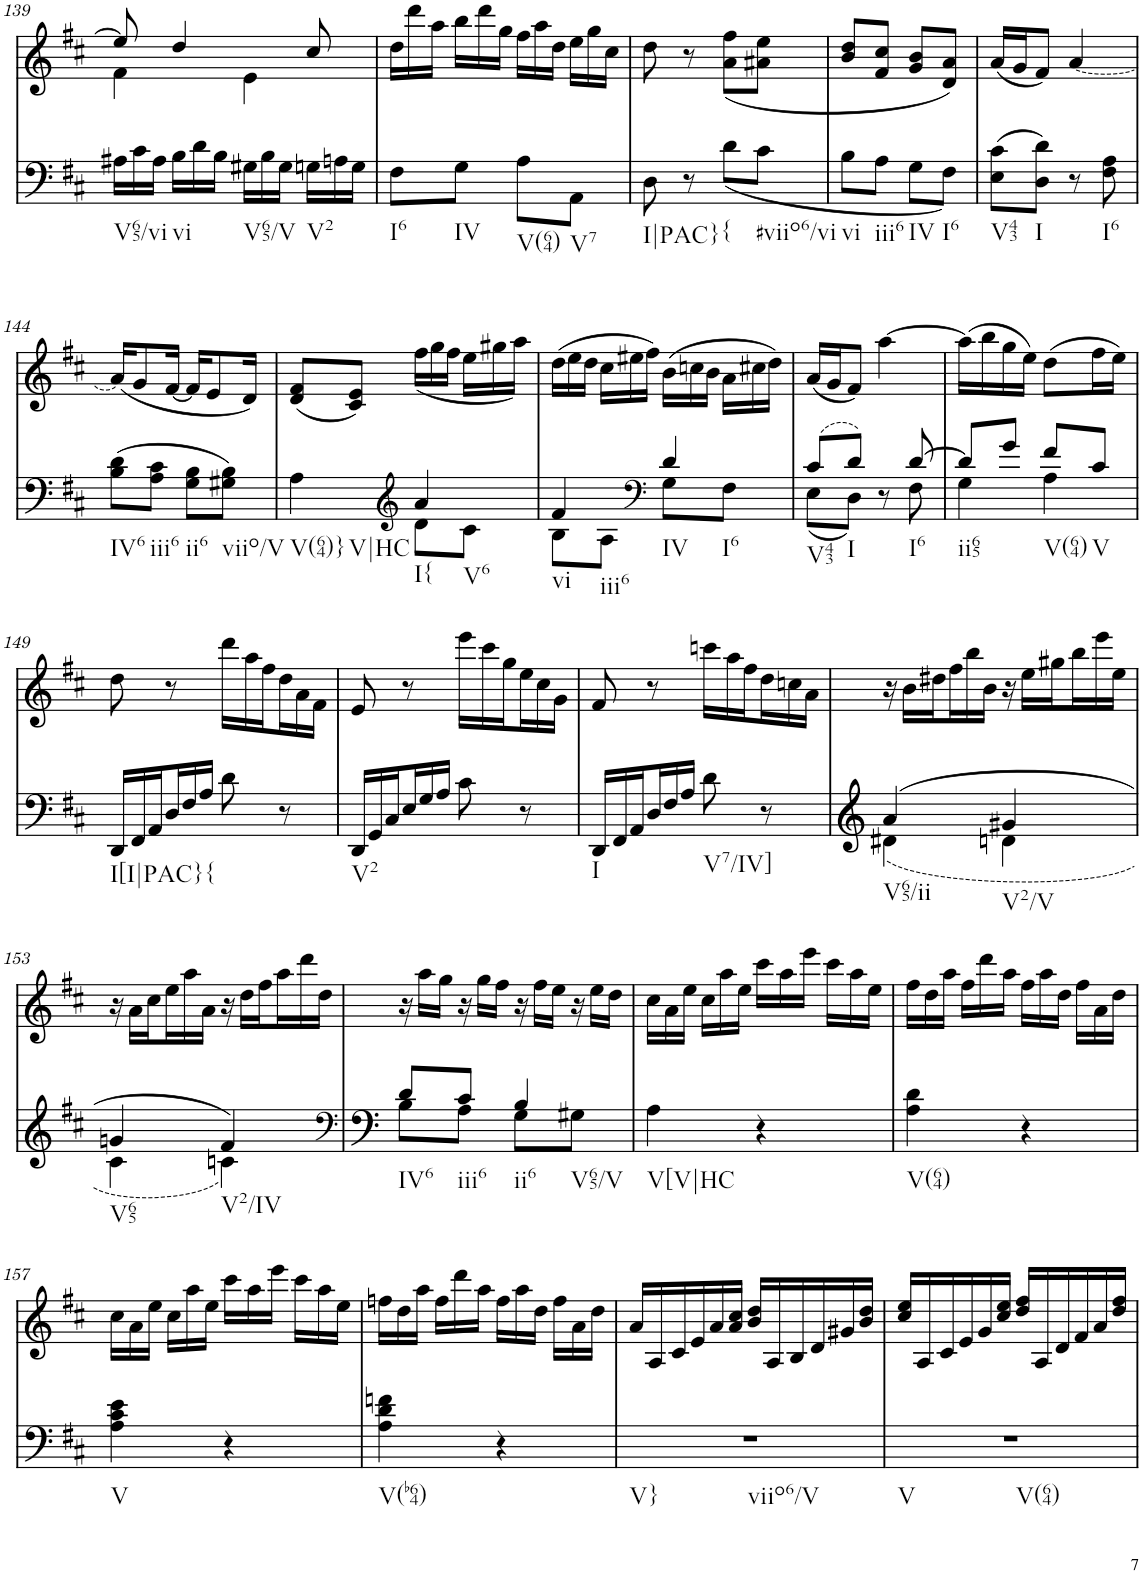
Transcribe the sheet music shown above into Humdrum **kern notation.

**kern	**kern
*part2	*part1
*staff2	*staff1
*I"Piano, unbenannt	*I"Piano, unbenannt
*I'Pno	*I'Pno
!!LO:PB:g=z
*clefG2	*clefG2
*k[f#c#]	*k[f#c#]
*M2/4	*M2/4
*Xtuplet	*
=139	=139
*	*^
!LO:TX:b:t=V65/vi	!	!
24A#X\LL	8ee/]	4f#\
24c#\	.	.
24A#\JJ	.	.
!LO:TX:b:t=vi	!	!
24B\LL	4dd/	.
24d\	.	.
24B\JJ	.	.
!LO:TX:b:t=V65/V	!	!
24G#X\LL	.	4e\
24B\	.	.
24G#\JJ	.	.
!LO:TX:b:t=V2	!	!
24Gn\LL	8cc#/	.
24An\	.	.
24G\JJ	.	.
*	*v	*v
=140	=140
*	*Xtuplet
!LO:TX:b:t=I6	!
8F#\L	24dd\LL
.	24ddd\
.	24aa\JJ
!LO:TX:b:t=IV	!
8G\J	24bb\LL
.	24ddd\
.	24gg\JJ
!LO:TX:b:t=V(64)	!
8A\L	24ff#\LL
.	24aa\
.	24dd\JJ
!LO:TX:b:t=V7	!
8AA\J	24ee\LL
.	24gg\
.	24cc#\JJ
=141	=141
!LO:TX:b:t=I|PAC}	!
8D\	8dd\
8r	8r
!LO:TX:b:t={	!
(<8d\L	(<8a\ 8ff#\L
!LO:TX:b:t=#viio6/vi	!
8c#\J	8a#X\ 8ee\J
=142	=142
!LO:TX:b:t=vi	!
8B\L	8b/ 8dd/L
!LO:TX:b:t=iii6	!
8A\J	8f#/ 8cc#/J
!LO:TX:b:t=IV	!
8G\L	8g/ 8b/L
!LO:TX:b:t=I6	!
8F#\J)	8d/ 8a/J)
=143	=143
!LO:TX:b:t=V43	!
(8E\ 8c#\L	(16a/LL
.	16g/J
!LO:TX:b:t=I	!
8D\ 8d\J)	8f#/J)
!	!LO:T:dash
8r	[4a/
!LO:TX:b:t=I6	!
8F#\ 8A\	.
!!LO:LB:g=z
=144	=144
!LO:TX:b:t=IV6	!
(8B\ 8d\L	(16a/KL]
.	8g/
!LO:TX:b:t=iii6	!
8A\ 8c#\J	.
.	[16f#/Jk
!LO:TX:b:t=ii6	!
8G\ 8B\L	16f#/KL]
.	8e/
!LO:TX:b:t=viio/V	!
8G#X\ 8B\J)	.
.	16d/Jk)
=145	=145
*^	*
!LO:TX:b:t=V(64)}	!	!
!LO:TX:b:t=V|HC	!	!
4A\	4ryy	(8d/ 8f#/L
.	.	8c#/ 8e/J)
*clefG2	*	*
!LO:TX:b:t=I{	!	!
!LO:TX:b:t=V6	!	!
4a/	8d\L	(<24ff#\LL
.	.	24gg\
.	.	24ff#\JJ
.	8c#\J	24ee\LL
.	.	24gg#X\
.	.	24aa\JJ)
=146	=146	=146
!LO:TX:b:t=vi	!	!
!LO:TX:b:t=iii6	!	!
4f#/	8B\L	(24dd\LL
.	.	24ee\
.	.	24dd\JJ
.	8A\J	24cc#\LL
.	.	24ee#X\
.	.	24ff#\JJ)
*clefF4	*	*
!LO:TX:b:t=IV	!	!
!LO:TX:b:t=I6	!	!
4d/	8G\L	(24b\LL
.	.	24ccn\
.	.	24b\JJ
.	8F#\J	24a\LL
.	.	24cc#X\
.	.	24dd\JJ)
=147	=147	=147
!LO:TX:b:t=V43	!	!
(8c#/L	(8E\L	(16a/LL
.	.	16g/J
!LO:TX:b:t=I	!	!
8d/J)	8D\J)	8f#/J)
8r	8ryy	[4aa\
!LO:TX:b:t=I6	!	!
[8d/	8F#\	.
=148	=148	=148
!LO:TX:b:t=ii65	!	!
8d/L]	4G\	(16aa\LL]
.	.	16bb\
8g/J	.	16gg\
.	.	16ee\JJ)
!LO:TX:b:t=V(64)	!	!
8f#/L	4A\	(8dd\L
!LO:TX:b:t=V	!	!
8c#/J	.	16ff#\L
.	.	16ee\JJ)
*v	*v	*
!!LO:LB:g=z
=149	=149
!LO:TX:b:t=I[I|PAC}{	!
24DD/LL	8dd\
24FF#/	.
24AA/	.
24D/	8r
24F#/	.
24A/JJ	.
8d\	24ddd\LL
.	24aa\
.	24ff#\
8r	24dd\
.	24a\
.	24f#\JJ
=150	=150
!LO:TX:b:t=V2	!
24DD/LL	8e/
24GG/	.
24C#/	.
24E/	8r
24G/	.
24A/JJ	.
8c#\	24eee\LL
.	24ccc#\
.	24gg\
8r	24ee\
.	24cc#\
.	24g\JJ
=151	=151
!LO:TX:b:t=I	!
24DD/LL	8f#/
24FF#/	.
24AA/	.
24D/	8r
24F#/	.
24A/JJ	.
!LO:TX:b:t=V7/IV]	!
8d\	24cccn\LL
.	24aa\
.	24ff#\
8r	24dd\
.	24ccn\
.	24a\JJ
=152	=152
*^	*
!LO:TX:b:t=V65/ii	!	!
(4a/	(4d#X\	24r
.	.	24b\LL
.	.	24dd#X\
.	.	24ff#\
.	.	24bb\
.	.	24b\JJ
!LO:TX:b:t=V2/V	!	!
4g#X/	4dn\	24r
.	.	24ee\LL
.	.	24gg#X\
.	.	24bb\
.	.	24eee\
.	.	24ee\JJ
!!LO:LB:g=z
=153	=153	=153
!LO:TX:b:t=V65	!	!
4gn/	4c#\	24r
.	.	24a\LL
.	.	24cc#\
.	.	24ee\
.	.	24aa\
.	.	24a\JJ
!LO:TX:b:t=V2/IV	!	!
4f#/)	4cn\)	24r
.	.	24dd\LL
.	.	24ff#\
.	.	24aa\
.	.	24ddd\
.	.	24dd\JJ
=154	=154	=154
*clefF4	*	*
!LO:TX:b:t=IV6	!	!
8d/L	8B\L	24r
.	.	24aa\LL
.	.	24gg\JJ
!LO:TX:b:t=iii6	!	!
8c#/J	8A\J	24r
.	.	24gg\LL
.	.	24ff#\JJ
!LO:TX:b:t=ii6	!	!
!LO:TX:b:t=V65/V	!	!
4B/	8G\L	24r
.	.	24ff#\LL
.	.	24ee\JJ
.	8G#X\J	24r
.	.	24ee\LL
.	.	24dd\JJ
*v	*v	*
=155	=155
!LO:TX:b:t=V[V|HC	!
4A\	24cc#\LL
.	24a\
.	24ee\JJ
.	24cc#\LL
.	24aa\
.	24ee\JJ
4r	24ccc#\LL
.	24aa\
.	24eee\JJ
.	24ccc#\LL
.	24aa\
.	24ee\JJ
=156	=156
!LO:TX:b:t=V(64)	!
4A\ 4d\	24ff#\LL
.	24dd\
.	24aa\JJ
.	24ff#\LL
.	24ddd\
.	24aa\JJ
4r	24ff#\LL
.	24aa\
.	24dd\JJ
.	24ff#\LL
.	24a\
.	24dd\JJ
!!LO:LB:g=z
=157	=157
!LO:TX:b:t=V	!
4A\ 4c#\ 4e\	24cc#\LL
.	24a\
.	24ee\JJ
.	24cc#\LL
.	24aa\
.	24ee\JJ
4r	24ccc#\LL
.	24aa\
.	24eee\JJ
.	24ccc#\LL
.	24aa\
.	24ee\JJ
=158	=158
!LO:TX:b:t=V(b64)	!
4A\ 4d\ 4fn\	24ffn\LL
.	24dd\
.	24aa\JJ
.	24ff\LL
.	24ddd\
.	24aa\JJ
4r	24ff\LL
.	24aa\
.	24dd\JJ
.	24ff\LL
.	24a\
.	24dd\JJ
=159	=159
!LO:TX:b:t=V}	!
!LO:TX:b:t=viio6/V	!
2r	24a/LL
.	24A/
.	24c#/
.	24e/
.	24a/
.	24a/ 24cc#/JJ
.	24b/ 24dd/LL
.	24A/
.	24B/
.	24d/
.	24g#X/
.	24b/ 24dd/JJ
=160	=160
!LO:TX:b:t=V	!
!LO:TX:b:t=V(64)	!
2r	24cc#/ 24ee/LL
.	24A/
.	24c#/
.	24e/
.	24g/
.	24cc#/ 24ee/JJ
.	24dd/ 24ff#/LL
.	24A/
.	24d/
.	24f#/
.	24a/
.	24dd/ 24ff#/JJ
=	=
*-	*-
